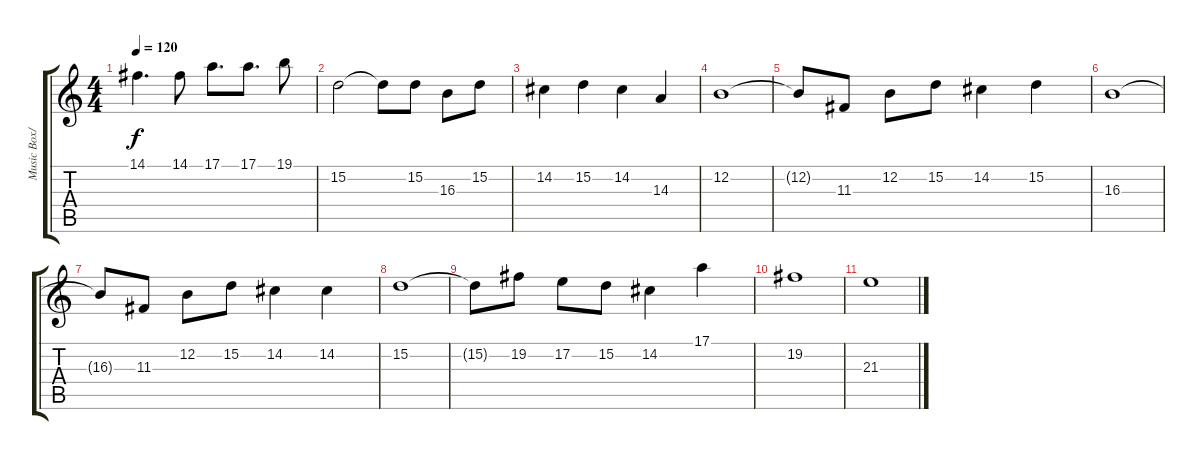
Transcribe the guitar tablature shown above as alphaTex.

\track ("Music Box/Vocals" "Music Box/") {instrument ocarina}
\staff {score tabs}
\tuning (E4 B3 G3 D3 A2 E2) {hide}
\ts (4 4)
\tempo 120
\clef g2
\ks c
14.1.4{d dy f} 14.1.8 17.1.8{d} 17.1.8{d} 19.1.8 |
15.2.2 15.2{t}.8 15.2.8 16.3.8 15.2.8 |
14.2.4 15.2.4 14.2.4 14.3.4 |
12.2.1 |
12.2{t}.8 11.3.8 12.2.8 15.2.8 14.2.4 15.2.4 |
16.3.1 |
16.3{t}.8 11.3.8 12.2.8 15.2.8 14.2.4 14.2.4 |
15.2.1 |
15.2{t}.8 19.2.8 17.2.8 15.2.8 14.2.4 17.1.4 |
19.2.1 |
21.3.1
